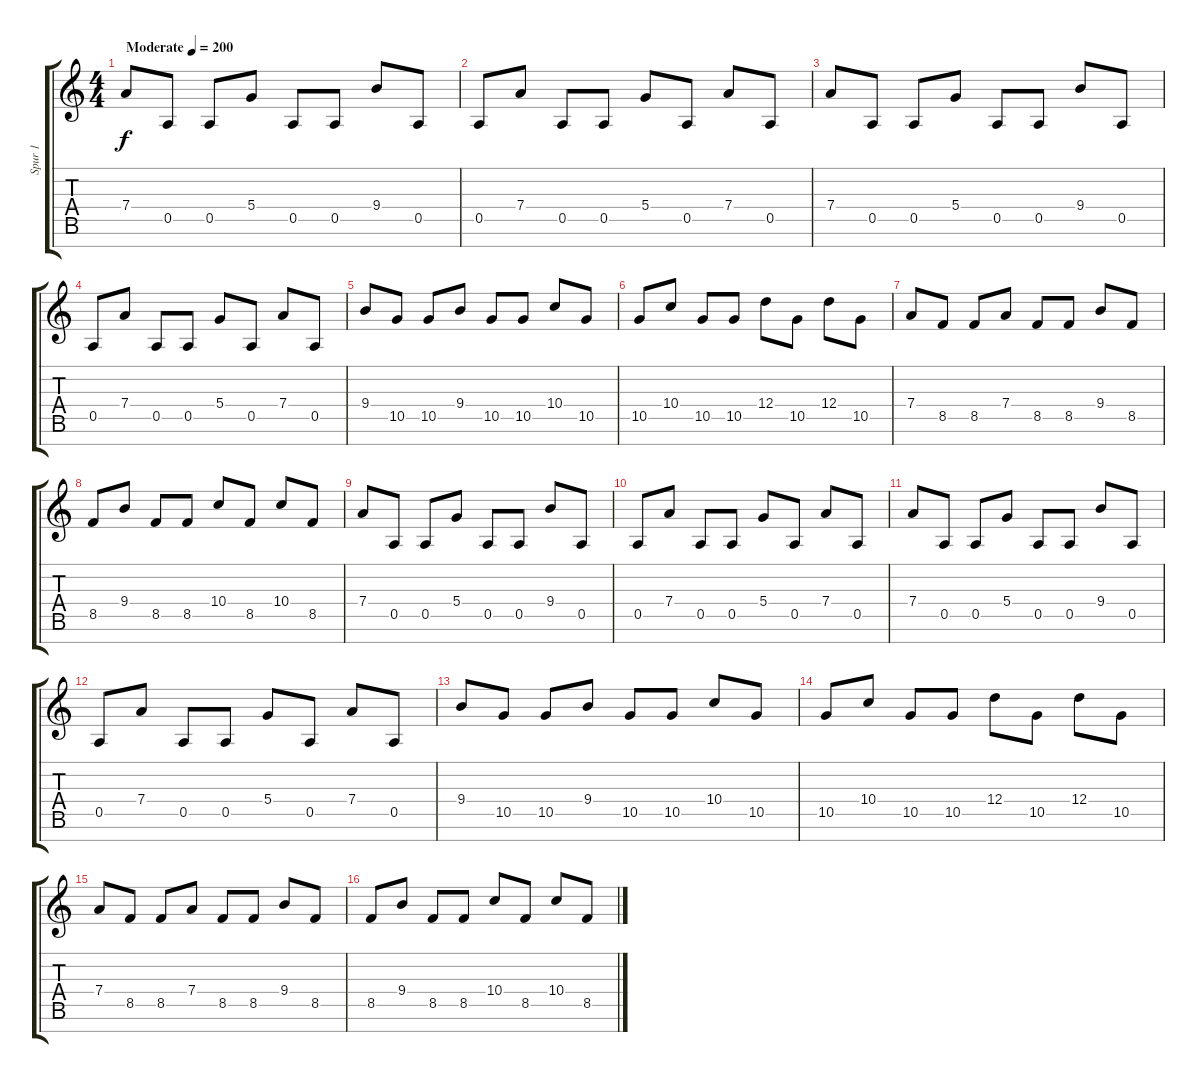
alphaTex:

\track ("Spur 1" "Spur 1") {instrument acousticguitarsteel}
\staff {score tabs}
\tuning (E4 B3 G3 D3 A2 E2 B1) {hide}
\ts (4 4)
\tempo (200 "Moderate")
\clef g2
\ks c
7.4.8{dy f instrument acousticguitarsteel} 0.5.8 0.5.8 5.4.8 0.5.8 0.5.8 9.4.8 0.5.8 |
0.5.8 7.4.8 0.5.8 0.5.8 5.4.8 0.5.8 7.4.8 0.5.8 |
7.4.8 0.5.8 0.5.8 5.4.8 0.5.8 0.5.8 9.4.8 0.5.8 |
0.5.8 7.4.8 0.5.8 0.5.8 5.4.8 0.5.8 7.4.8 0.5.8 |
9.4.8 10.5.8 10.5.8 9.4.8 10.5.8 10.5.8 10.4.8 10.5.8 |
10.5.8 10.4.8 10.5.8 10.5.8 12.4.8 10.5.8 12.4.8 10.5.8 |
7.4.8 8.5.8 8.5.8 7.4.8 8.5.8 8.5.8 9.4.8 8.5.8 |
8.5.8 9.4.8 8.5.8 8.5.8 10.4.8 8.5.8 10.4.8 8.5.8 |
7.4.8 0.5.8 0.5.8 5.4.8 0.5.8 0.5.8 9.4.8 0.5.8 |
0.5.8 7.4.8 0.5.8 0.5.8 5.4.8 0.5.8 7.4.8 0.5.8 |
7.4.8 0.5.8 0.5.8 5.4.8 0.5.8 0.5.8 9.4.8 0.5.8 |
0.5.8 7.4.8 0.5.8 0.5.8 5.4.8 0.5.8 7.4.8 0.5.8 |
9.4.8 10.5.8 10.5.8 9.4.8 10.5.8 10.5.8 10.4.8 10.5.8 |
10.5.8 10.4.8 10.5.8 10.5.8 12.4.8 10.5.8 12.4.8 10.5.8 |
7.4.8 8.5.8 8.5.8 7.4.8 8.5.8 8.5.8 9.4.8 8.5.8 |
8.5.8 9.4.8 8.5.8 8.5.8 10.4.8 8.5.8 10.4.8 8.5.8
